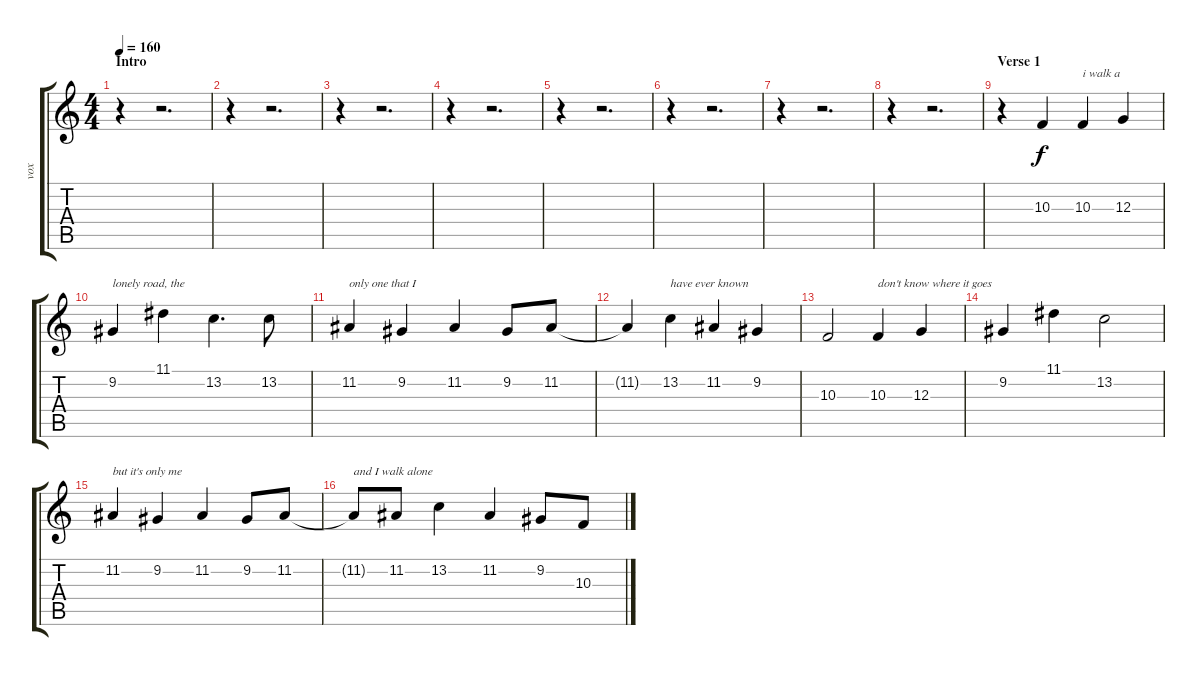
\track ("vox" "vox") {instrument shakuhachi}
\staff {score tabs}
\tuning (E4 B3 G3 D3 A2 E2) {hide}
\ts (4 4)
\section ("" "Intro")
\tempo 160
\clef g2
\ks c
r.4{dy f instrument shakuhachi} r.2{d} |
r.4 r.2{d} |
r.4 r.2{d} |
r.4 r.2{d} |
r.4 r.2{d} |
r.4 r.2{d} |
r.4 r.2{d} |
r.4 r.2{d} |
\section ("" "Verse 1")
r.4 10.3.4 10.3.4{txt "i walk a "} 12.3.4 |
9.2.4{txt "lonely road, the"} 11.1.4 13.2.4{d} 13.2.8 |
11.2.4{txt "only one that I"} 9.2.4 11.2.4 9.2.8 11.2.8 |
11.2{t}.4 13.2.4{txt "have ever known"} 11.2.4 9.2.4 |
10.3.2 10.3.4{txt "don't know where it goes"} 12.3.4 |
9.2.4 11.1.4 13.2.2 |
11.2.4{txt "but it's only me"} 9.2.4 11.2.4 9.2.8 11.2.8 |
11.2{t}.8{txt "and I walk alone"} 11.2.8 13.2.4 11.2.4 9.2.8 10.3.8
